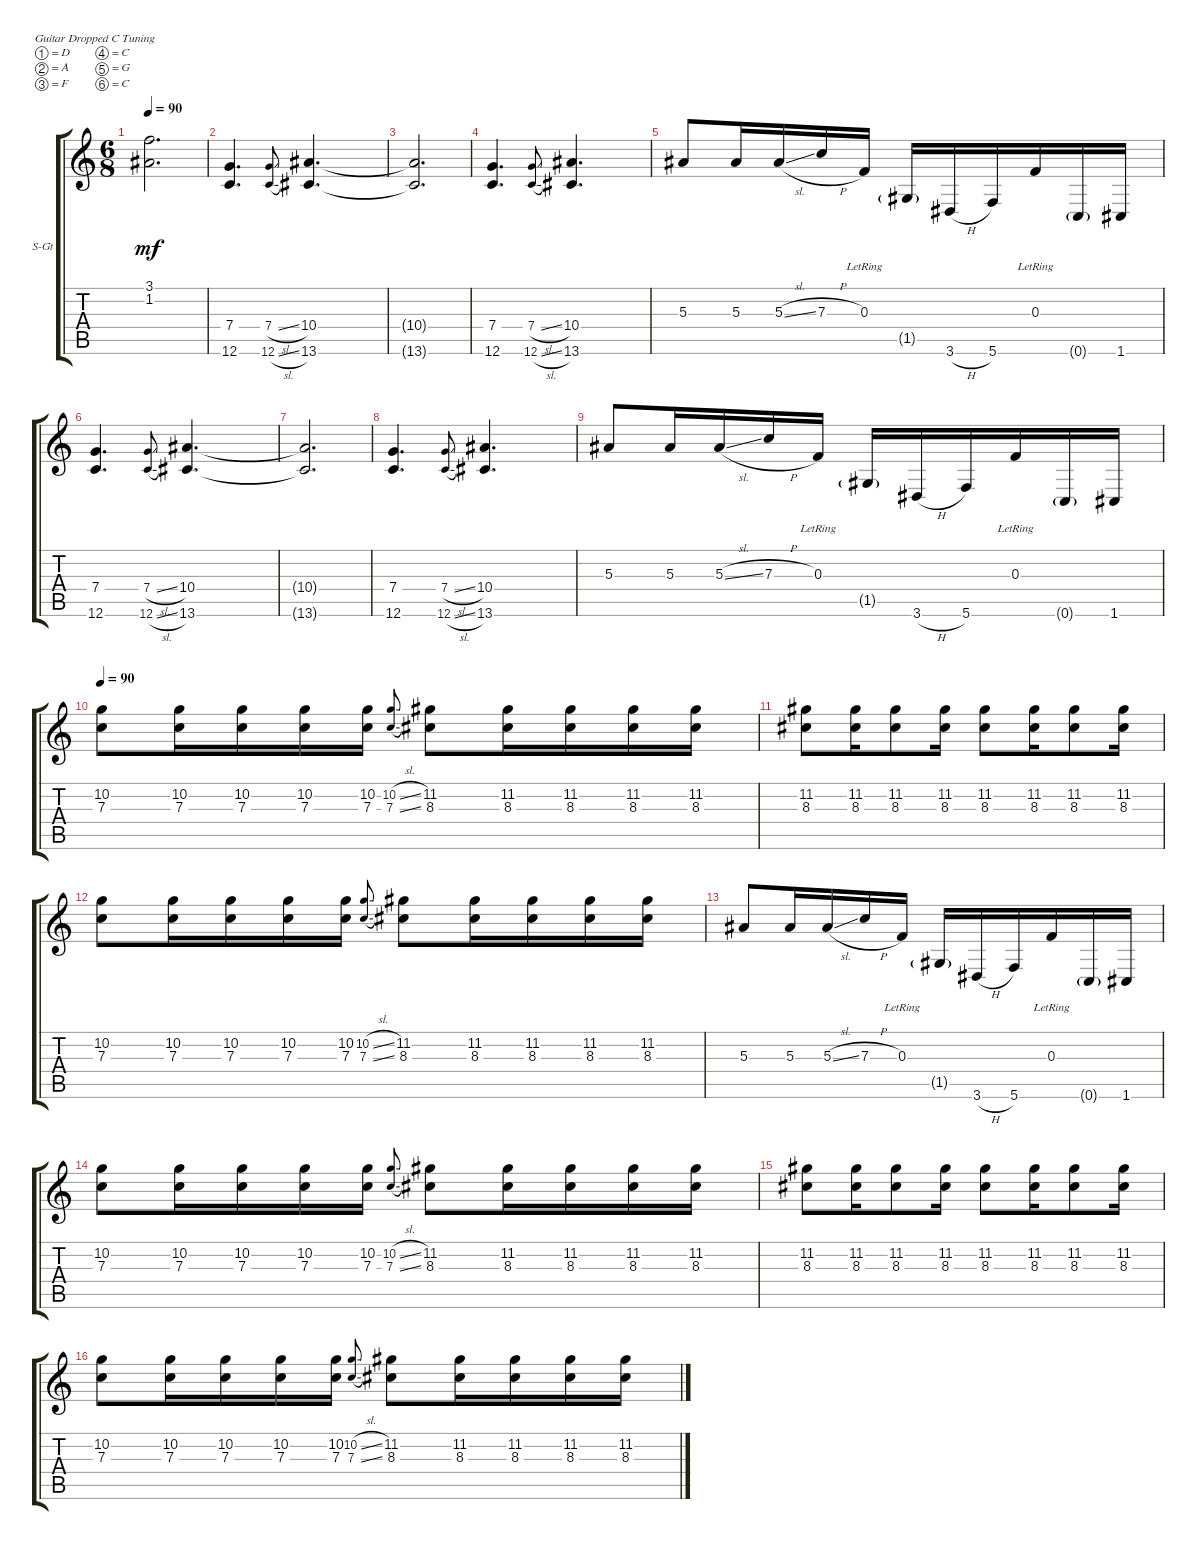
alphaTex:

\bracketExtendMode groupsimilarinstruments
\firstSystemTrackNameOrientation horizontal
\otherSystemsTrackNameOrientation horizontal
\track ("Steel Guitar" "S-Gt") {instrument acousticguitarsteel}
\staff {score tabs}
\tuning (D4 A3 F3 C3 G2 C2)
\ts (6 8)
\tempo 90
\clef g2
\ks c
(1.2 3.1).2{d dy mf} |
(7.4 12.6).4{d} (7.4{sl} 12.6{sl}).8{gr onbeat} (10.4 13.6).4{d} |
(13.6{t} 10.4{t}).2{d} |
(7.4 12.6).4{d} (7.4{sl} 12.6{sl}).8{gr onbeat} (10.4 13.6).4{d} |
5.3.8 5.3.16 5.3{sl}.16 7.3{h}.16 0.3{lr}.16 1.5{g}.16 3.6{h}.16 5.6.16 0.3{lr}.16 0.6{g}.16 1.6.16 |
(7.4 12.6).4{d} (7.4{sl} 12.6{sl}).8{gr onbeat} (10.4 13.6).4{d} |
(13.6{t} 10.4{t}).2{d} |
(7.4 12.6).4{d} (7.4{sl} 12.6{sl}).8{gr onbeat} (10.4 13.6).4{d} |
5.3.8 5.3.16 5.3{sl}.16 7.3{h}.16 0.3{lr}.16 1.5{g}.16 3.6{h}.16 5.6.16 0.3{lr}.16 0.6{g}.16 1.6.16 |
\tempo 90
(10.2 7.3).8 (10.2 7.3).16 (10.2 7.3).16 (10.2 7.3).16 (10.2 7.3).16 (10.2{sl} 7.3{sl}).8{gr onbeat} (11.2 8.3).8 (11.2 8.3).16 (11.2 8.3).16 (11.2 8.3).16 (11.2 8.3).16 |
(11.2 8.3).8 (11.2 8.3).16 (11.2 8.3).8 (11.2 8.3).16 (11.2 8.3).8 (11.2 8.3).16 (11.2 8.3).8 (11.2 8.3).16 |
(10.2 7.3).8 (10.2 7.3).16 (10.2 7.3).16 (10.2 7.3).16 (10.2 7.3).16 (10.2{sl} 7.3{sl}).8{gr onbeat} (11.2 8.3).8 (11.2 8.3).16 (11.2 8.3).16 (11.2 8.3).16 (11.2 8.3).16 |
5.3.8 5.3.16 5.3{sl}.16 7.3{h}.16 0.3{lr}.16 1.5{g}.16 3.6{h}.16 5.6.16 0.3{lr}.16 0.6{g}.16 1.6.16 |
(10.2 7.3).8 (10.2 7.3).16 (10.2 7.3).16 (10.2 7.3).16 (10.2 7.3).16 (10.2{sl} 7.3{sl}).8{gr onbeat} (11.2 8.3).8 (11.2 8.3).16 (11.2 8.3).16 (11.2 8.3).16 (11.2 8.3).16 |
(11.2 8.3).8 (11.2 8.3).16 (11.2 8.3).8 (11.2 8.3).16 (11.2 8.3).8 (11.2 8.3).16 (11.2 8.3).8 (11.2 8.3).16 |
(10.2 7.3).8 (10.2 7.3).16 (10.2 7.3).16 (10.2 7.3).16 (10.2 7.3).16 (10.2{sl} 7.3{sl}).8{gr onbeat} (11.2 8.3).8 (11.2 8.3).16 (11.2 8.3).16 (11.2 8.3).16 (11.2 8.3).16
